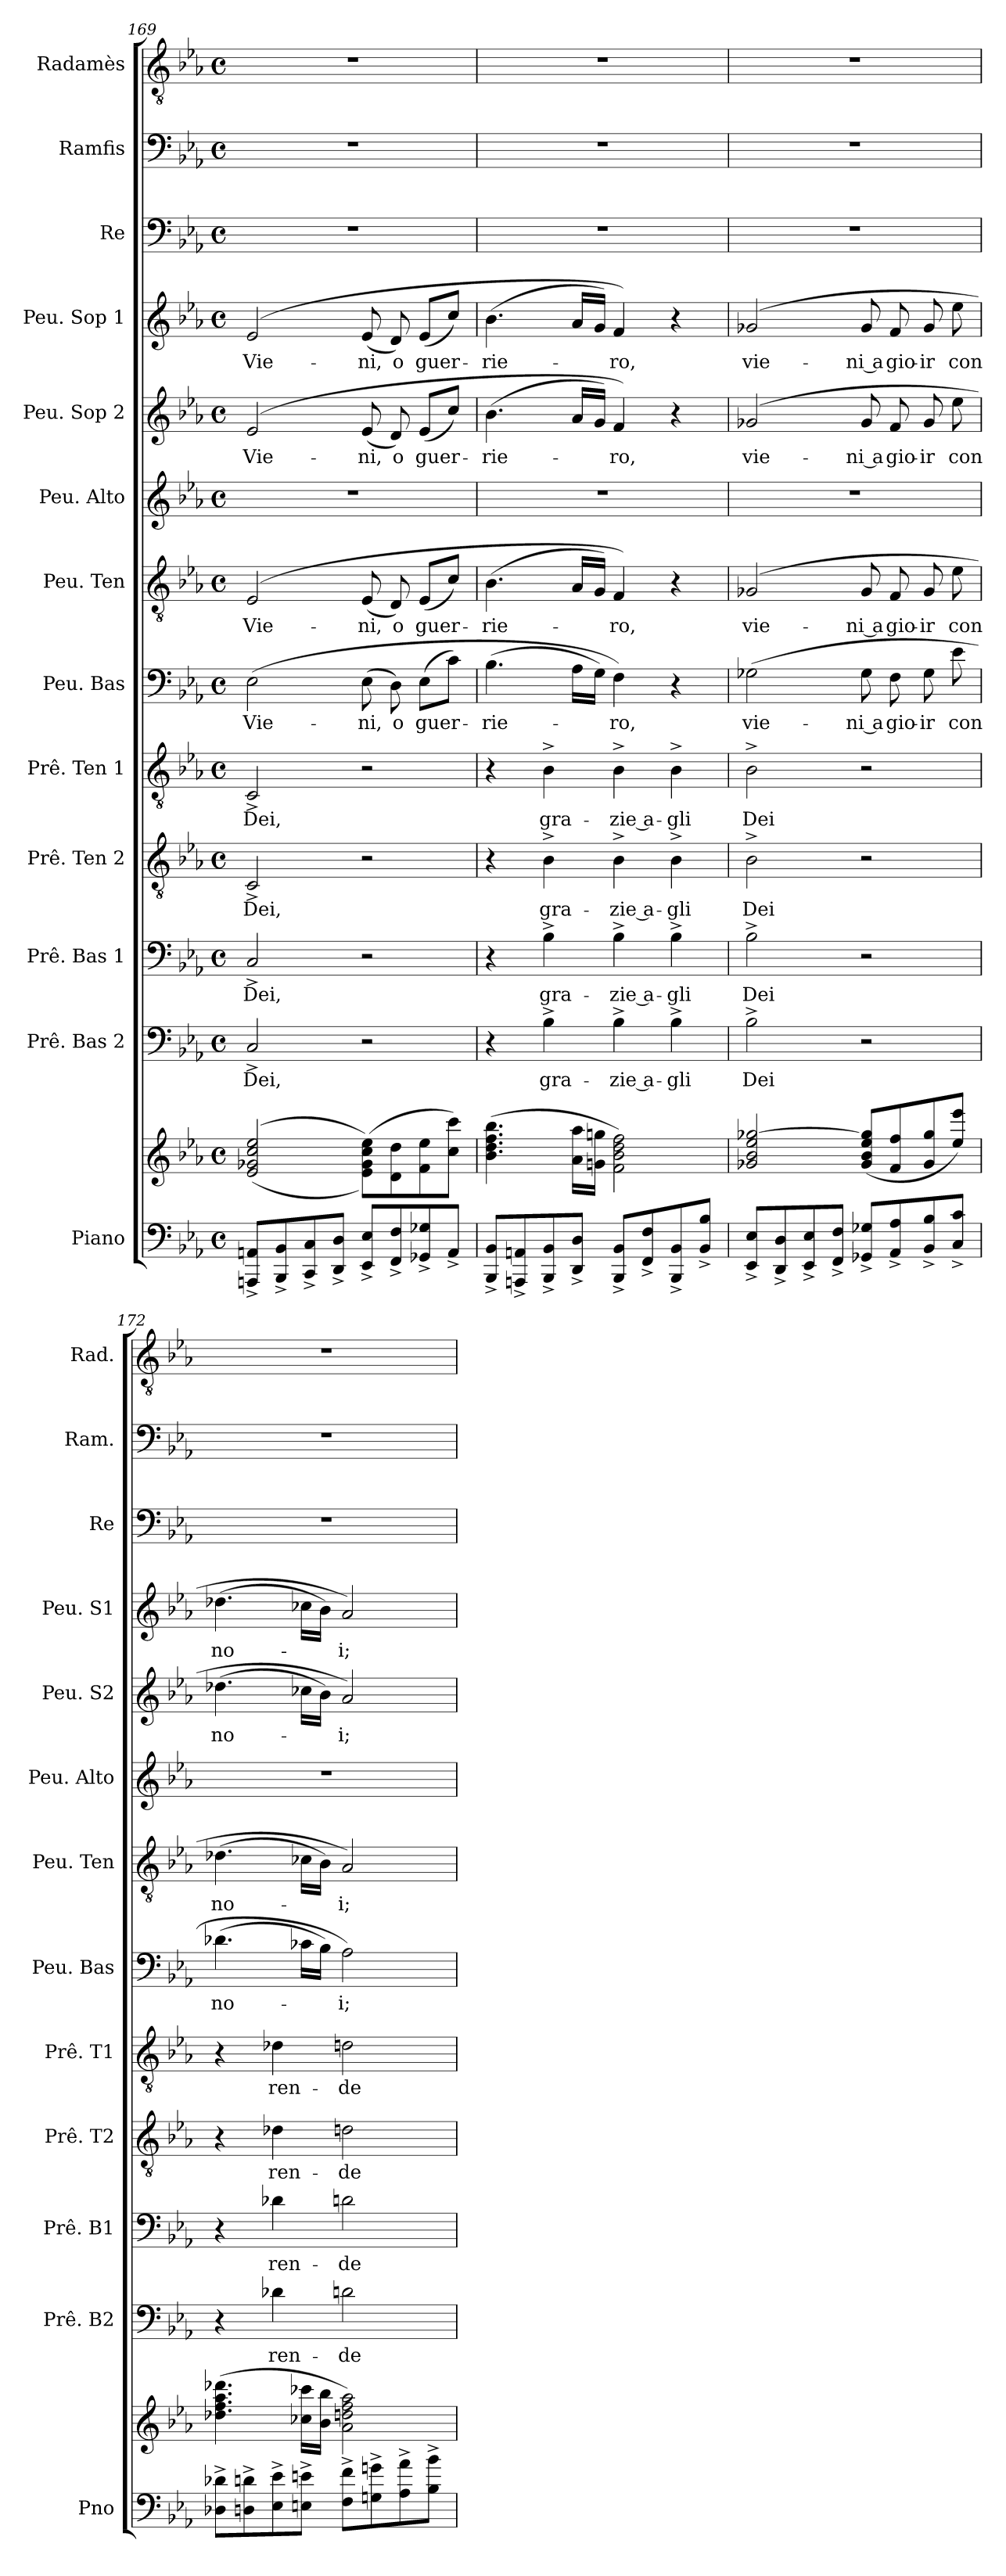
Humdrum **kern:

**kern	**kern	**kern	**text	**kern	**text	**kern	**text	**kern	**text	**kern	**text	**kern	**text	**kern	**kern	**text	**kern	**text	**kern	**kern	**kern
*part13	*part13	*part12	*part12	*part11	*part11	*part10	*part10	*part9	*part9	*part8	*part8	*part7	*part7	*part6	*part5	*part5	*part4	*part4	*part3	*part2	*part1
*staff14	*staff13	*staff12	*staff12	*staff11	*staff11	*staff10	*staff10	*staff9	*staff9	*staff8	*staff8	*staff7	*staff7	*staff6	*staff5	*staff5	*staff4	*staff4	*staff3	*staff2	*staff1
*I"Piano	*	*I"Prê. Bas 2	*	*I"Prê. Bas 1	*	*I"Prê. Ten 2	*	*I"Prê. Ten 1	*	*I"Peu. Bas	*	*I"Peu. Ten	*	*I"Peu. Alto	*I"Peu. Sop 2	*	*I"Peu. Sop 1	*	*I"Re	*I"Ramfis	*I"Radamès
*I'Pno	*	*I'Prê. B2	*	*I'Prê. B1	*	*I'Prê. T2	*	*I'Prê. T1	*	*I'Peu. Bas	*	*I'Peu. Ten	*	*I'Peu. Alto	*I'Peu. S2	*	*I'Peu. S1	*	*I'Re	*I'Ram.	*I'Rad.
!!LO:PB:g=z
*clefF4	*clefG2	*clefF4	*	*clefF4	*	*clefGv2	*	*clefGv2	*	*clefF4	*	*clefGv2	*	*clefG2	*clefG2	*	*clefG2	*	*clefF4	*clefF4	*clefGv2
*k[b-e-a-]	*k[b-e-a-]	*k[b-e-a-]	*	*k[b-e-a-]	*	*k[b-e-a-]	*	*k[b-e-a-]	*	*k[b-e-a-]	*	*k[b-e-a-]	*	*k[b-e-a-]	*k[b-e-a-]	*	*k[b-e-a-]	*	*k[b-e-a-]	*k[b-e-a-]	*k[b-e-a-]
*M4/4	*M4/4	*M4/4	*	*M4/4	*	*M4/4	*	*M4/4	*	*M4/4	*	*M4/4	*	*M4/4	*M4/4	*	*M4/4	*	*M4/4	*M4/4	*M4/4
*met(c)	*met(c)	*met(c)	*	*met(c)	*	*met(c)	*	*met(c)	*	*met(c)	*	*met(c)	*	*met(c)	*met(c)	*	*met(c)	*	*met(c)	*met(c)	*met(c)
=169	=169	=169	=169	=169	=169	=169	=169	=169	=169	=169	=169	=169	=169	=169	=169	=169	=169	=169	=169	=169	=169
!	!	!	!LO:LY:b:color=#0055FF	!	!LO:LY:b:color=#AA0000	!	!LO:LY:b:color=#0055FF	!	!LO:LY:b:color=#0055FF	!	!LO:LY:b:color=#0055FF	!	!LO:LY:b:color=#0055FF	!	!	!LO:LY:b:color=#0055FF	!	!LO:LY:b:color=#0055FF	!	!	!
8AAAn/^ 8AAn/^L	(>(>2e-/ 2g-X/ 2cc/ 2ee-/	2C^/	Dei,	2C^/	Dei,	2C^/	Dei,	2C^/	Dei,	(>2E-\	Vie-	(>2E-/	Vie-	1r	(>2e-/	Vie-	(>2e-/	Vie-	1r	1r	1r
8BBB-/^ 8BB-/^	.	.	.	.	.	.	.	.	.	.	.	.	.	.	.	.	.	.	.	.	.
8CC/^ 8C/^	.	.	.	.	.	.	.	.	.	.	.	.	.	.	.	.	.	.	.	.	.
8DD/^ 8D/^J	.	.	.	.	.	.	.	.	.	.	.	.	.	.	.	.	.	.	.	.	.
!	!	!	!	!	!	!	!	!	!	!	!LO:LY:b:color=#0055FF	!	!LO:LY:b:color=#0055FF	!	!	!LO:LY:b:color=#0055FF	!	!LO:LY:b:color=#0055FF	!	!	!
8EE-/^ 8E-/^L	(>8e-\ 8g-\ 8cc\ 8ee-\L))	2r	.	2r	.	2r	.	2r	.	(>8E-\	-ni,	(<8E-/	-ni,	.	(<8e-/	-ni,	(<8e-/	-ni,	.	.	.
!	!	!	!	!	!	!	!	!	!	!	!LO:LY:b:color=#0055FF	!	!LO:LY:b:color=#0055FF	!	!	!LO:LY:b:color=#0055FF	!	!LO:LY:b:color=#0055FF	!	!	!
8FF/^ 8F/^	8d\ 8dd\	.	.	.	.	.	.	.	.	8D\)	o	8D/)	o	.	8d/)	o	8d/)	o	.	.	.
!	!	!	!	!	!	!	!	!	!	!	!LO:LY:b:color=#0055FF	!	!LO:LY:b:color=#0055FF	!	!	!LO:LY:b:color=#0055FF	!	!LO:LY:b:color=#0055FF	!	!	!
8GG-X/^ 8G-X/^	8f\ 8ee-\	.	.	.	.	.	.	.	.	(>8E-\L	guer-	(<8E-/L	guer-	.	(<8e-/L	guer-	(<8e-/L	guer-	.	.	.
8AA^/J	8cc\ 8ccc\J)	.	.	.	.	.	.	.	.	8c\J)	.	8c/J)	.	.	8cc/J)	.	8cc/J)	.	.	.	.
=170	=170	=170	=170	=170	=170	=170	=170	=170	=170	=170	=170	=170	=170	=170	=170	=170	=170	=170	=170	=170	=170
!	!	!	!	!	!	!	!	!	!	!	!LO:LY:b:color=#0055FF	!	!LO:LY:b:color=#0055FF	!	!	!LO:LY:b:color=#0055FF	!	!LO:LY:b:color=#0055FF	!	!	!
8BBB-/^ 8BB-/^L	(>4.b-\ 4.dd\ 4.ff\ 4.bb-\	4r	.	4r	.	4r	.	4r	.	(>4.B-\	-rie-	(>4.B-\	-rie-	1r	(>4.b-\	-rie-	(>4.b-\	-rie-	1r	1r	1r
8AAAn/^ 8AAn/^	.	.	.	.	.	.	.	.	.	.	.	.	.	.	.	.	.	.	.	.	.
!	!	!	!LO:LY:b:color=#0055FF	!	!LO:LY:b:color=#AA0000	!	!LO:LY:b:color=#0055FF	!	!LO:LY:b:color=#0055FF	!	!	!	!	!	!	!	!	!	!	!	!
8BBB-/^ 8BB-/^	.	4B-^\	gra-	4B-^\	gra-	4B-^\	gra-	4B-^\	gra-	.	.	.	.	.	.	.	.	.	.	.	.
8DD/^ 8D/^J	16a-\ 16aa-\LL	.	.	.	.	.	.	.	.	16A-\LL	.	16A-/LL	.	.	16a-/LL	.	16a-/LL	.	.	.	.
.	16gn\ 16ggn\JJ	.	.	.	.	.	.	.	.	16G\JJ)	.	16G/JJ)	.	.	16g/JJ)	.	16g/JJ)	.	.	.	.
!	!	!	!LO:LY:b:color=#0055FF	!	!LO:LY:b:color=#AA0000	!	!LO:LY:b:color=#0055FF	!	!LO:LY:b:color=#0055FF	!	!LO:LY:b:color=#0055FF	!	!LO:LY:b:color=#0055FF	!	!	!LO:LY:b:color=#0055FF	!	!LO:LY:b:color=#0055FF	!	!	!
8BBB-/^ 8BB-/^L	2f\ 2b-\ 2dd\ 2ff\)	4B-^\	zie a-	4B-^\	zie a-	4B-^\	zie a-	4B-^\	zie a-	4F\)	-ro,	4F/)	-ro,	.	4f/)	-ro,	4f/)	-ro,	.	.	.
8FF/^ 8F/^	.	.	.	.	.	.	.	.	.	.	.	.	.	.	.	.	.	.	.	.	.
!	!	!	!LO:LY:b:color=#0055FF	!	!LO:LY:b:color=#AA0000	!	!LO:LY:b:color=#0055FF	!	!LO:LY:b:color=#0055FF	!	!	!	!	!	!	!	!	!	!	!	!
8BBB-/^ 8BB-/^	.	4B-^\	-gli	4B-^\	-gli	4B-^\	-gli	4B-^\	-gli	4r	.	4r	.	.	4r	.	4r	.	.	.	.
8BB-/^ 8B-/^J	.	.	.	.	.	.	.	.	.	.	.	.	.	.	.	.	.	.	.	.	.
=171	=171	=171	=171	=171	=171	=171	=171	=171	=171	=171	=171	=171	=171	=171	=171	=171	=171	=171	=171	=171	=171
!	!	!	!LO:LY:b:color=#0055FF	!	!LO:LY:b:color=#AA0000	!	!LO:LY:b:color=#0055FF	!	!LO:LY:b:color=#0055FF	!	!LO:LY:b:color=#0055FF	!	!LO:LY:b:color=#0055FF	!	!	!LO:LY:b:color=#0055FF	!	!LO:LY:b:color=#0055FF	!	!	!
8EE-/^ 8E-/^L	2g-X/ 2b-/ 2ee-/ [2gg-X/	2B-^\	Dei	2B-^\	Dei	2B-^\	Dei	2B-^\	Dei	(>2G-X\	vie-	(>2G-X/	vie-	1r	(>2g-X/	vie-	(>2g-X/	vie-	1r	1r	1r
8DD/^ 8D/^	.	.	.	.	.	.	.	.	.	.	.	.	.	.	.	.	.	.	.	.	.
8EE-/^ 8E-/^	.	.	.	.	.	.	.	.	.	.	.	.	.	.	.	.	.	.	.	.	.
8FF/^ 8F/^J	.	.	.	.	.	.	.	.	.	.	.	.	.	.	.	.	.	.	.	.	.
!	!	!	!	!	!	!	!	!	!	!	!LO:LY:b:color=#0055FF	!	!LO:LY:b:color=#0055FF	!	!	!LO:LY:b:color=#0055FF	!	!LO:LY:b:color=#0055FF	!	!	!
8GG-X/^ 8G-X/^L	(<8g-/ 8b-/ 8ee-/ 8gg-/]L	2r	.	2r	.	2r	.	2r	.	8G-\	-ni a	8G-/	-ni a	.	8g-/	-ni a	8g-/	-ni a	.	.	.
!	!	!	!	!	!	!	!	!	!	!	!LO:LY:b:color=#0055FF	!	!LO:LY:b:color=#0055FF	!	!	!LO:LY:b:color=#0055FF	!	!LO:LY:b:color=#0055FF	!	!	!
8AA-/^ 8A-/^	8f/ 8ff/	.	.	.	.	.	.	.	.	8F\	gio-	8F/	gio-	.	8f/	gio-	8f/	gio-	.	.	.
!	!	!	!	!	!	!	!	!	!	!	!LO:LY:b:color=#0055FF	!	!LO:LY:b:color=#0055FF	!	!	!LO:LY:b:color=#0055FF	!	!LO:LY:b:color=#0055FF	!	!	!
8BB-/^ 8B-/^	8g-/ 8gg-/	.	.	.	.	.	.	.	.	8G-\	-ir	8G-/	-ir	.	8g-/	-ir	8g-/	-ir	.	.	.
!	!	!	!	!	!	!	!	!	!	!	!LO:LY:b:color=#0055FF	!	!LO:LY:b:color=#0055FF	!	!	!LO:LY:b:color=#0055FF	!	!LO:LY:b:color=#0055FF	!	!	!
8C/^ 8c/^J	8ee-/ 8eee-/J)	.	.	.	.	.	.	.	.	8e-\	con	8e-\	con	.	8ee-\	con	8ee-\	con	.	.	.
=172	=172	=172	=172	=172	=172	=172	=172	=172	=172	=172	=172	=172	=172	=172	=172	=172	=172	=172	=172	=172	=172
!	!	!	!	!	!	!	!	!	!	!	!LO:LY:b:color=#0055FF	!	!LO:LY:b:color=#0055FF	!	!	!LO:LY:b:color=#0055FF	!	!LO:LY:b:color=#0055FF	!	!	!
8D-X\^ 8d-X\^L	(>4.dd-X\ 4.ff\ 4.aa-\ 4.ddd-X\	4r	.	4r	.	4r	.	4r	.	(>4.d-X\	no-	(>4.d-X\	no-	1r	(>4.dd-X\	no-	(>4.dd-X\	no-	1r	1r	1r
8Dn\^ 8dn\^	.	.	.	.	.	.	.	.	.	.	.	.	.	.	.	.	.	.	.	.	.
!	!	!	!LO:LY:b:color=#0055FF	!	!LO:LY:b:color=#AA0000	!	!LO:LY:b:color=#0055FF	!	!LO:LY:b:color=#0055FF	!	!	!	!	!	!	!	!	!	!	!	!
8E-\^ 8e-\^	.	4d-X\	ren-	4d-X\	ren-	4d-X\	ren-	4d-X\	ren-	.	.	.	.	.	.	.	.	.	.	.	.
8En\^ 8en\^J	16cc-X\ 16ccc-X\LL	.	.	.	.	.	.	.	.	16c-X\LL	.	16c-X\LL	.	.	16cc-X\LL	.	16cc-X\LL	.	.	.	.
.	16b-\ 16bb-\JJ	.	.	.	.	.	.	.	.	16B-\JJ)	.	16B-\JJ)	.	.	16b-\JJ)	.	16b-\JJ)	.	.	.	.
!	!	!	!LO:LY:b:color=#0055FF	!	!LO:LY:b:color=#AA0000	!	!LO:LY:b:color=#0055FF	!	!LO:LY:b:color=#0055FF	!	!LO:LY:b:color=#0055FF	!	!LO:LY:b:color=#0055FF	!	!	!LO:LY:b:color=#0055FF	!	!LO:LY:b:color=#0055FF	!	!	!
8F\^ 8f\^L	2a-\ 2ddn\ 2ff\ 2aa-\)	2dn\	-de-	2dn\	-de-	2dn\	-de-	2dn\	-de-	2A-\)	-i;	2A-/)	-i;	.	2a-/)	-i;	2a-/)	-i;	.	.	.
8Gn\^ 8gn\^	.	.	.	.	.	.	.	.	.	.	.	.	.	.	.	.	.	.	.	.	.
8A-\^ 8a-\^	.	.	.	.	.	.	.	.	.	.	.	.	.	.	.	.	.	.	.	.	.
8B-\^ 8b-\^J	.	.	.	.	.	.	.	.	.	.	.	.	.	.	.	.	.	.	.	.	.
=	=	=	=	=	=	=	=	=	=	=	=	=	=	=	=	=	=	=	=	=	=
*-	*-	*-	*-	*-	*-	*-	*-	*-	*-	*-	*-	*-	*-	*-	*-	*-	*-	*-	*-	*-	*-
